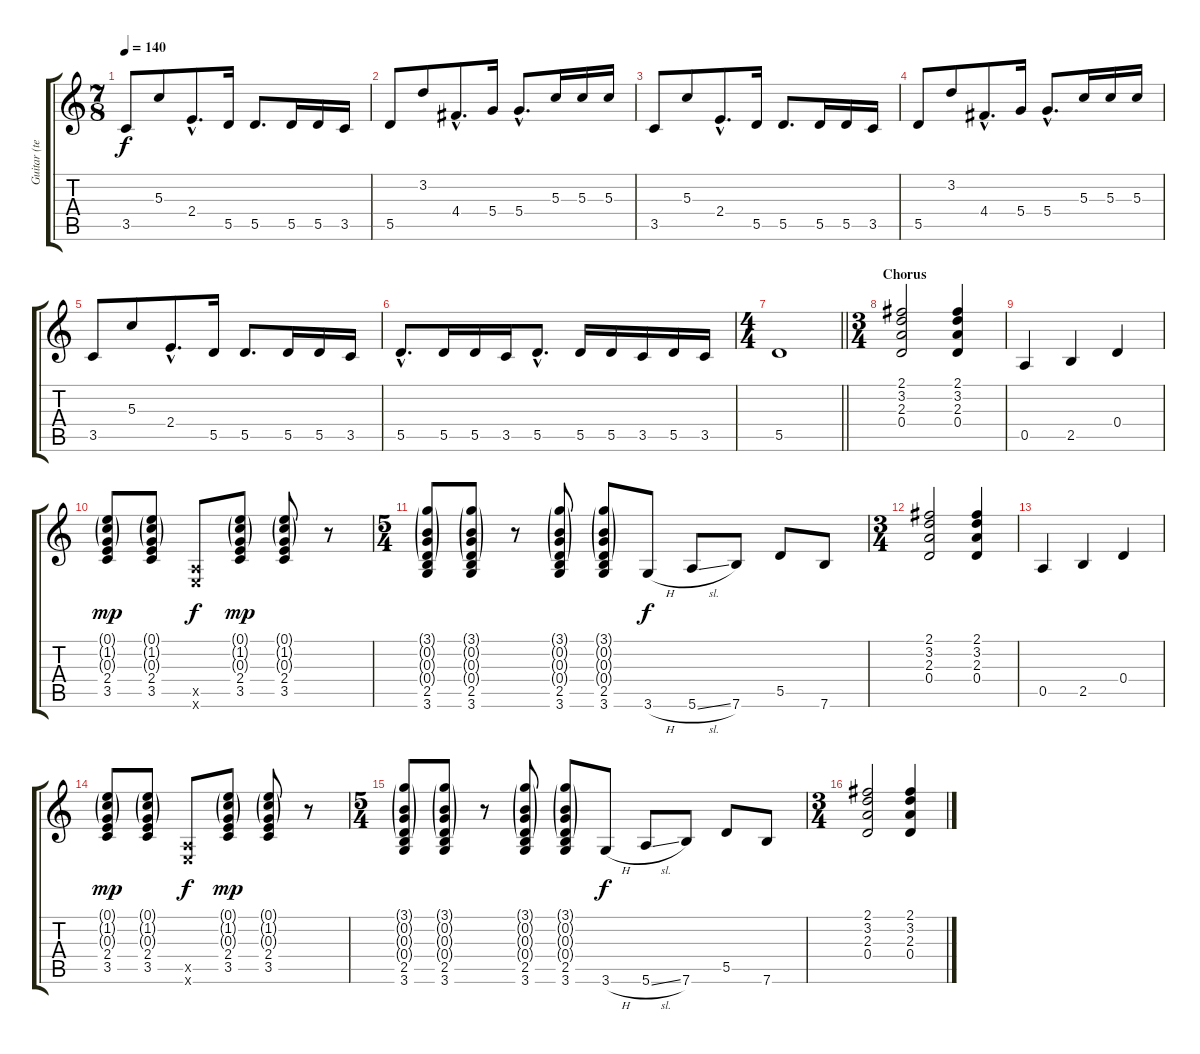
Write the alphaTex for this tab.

\track ("Guitar (tele)" "Guitar (te") {instrument overdrivenguitar}
\staff {score tabs}
\tuning (E4 B3 G3 D3 A2 E2) {hide}
\ts (7 8)
\tempo 140
\clef g2
\ks c
3.5.8{dy f} 5.3.8 2.4{hac}.8{d} 5.5.16 5.5.8{d} 5.5.16 5.5.16 3.5.16 |
5.5.8 3.2.8 4.4{hac}.8{d} 5.4.16 5.4{hac}.8{d} 5.3.16 5.3.16 5.3.16 |
3.5.8 5.3.8 2.4{hac}.8{d} 5.5.16 5.5.8{d} 5.5.16 5.5.16 3.5.16 |
5.5.8 3.2.8 4.4{hac}.8{d} 5.4.16 5.4{hac}.8{d} 5.3.16 5.3.16 5.3.16 |
3.5.8 5.3.8 2.4{hac}.8{d} 5.5.16 5.5.8{d} 5.5.16 5.5.16 3.5.16 |
5.5{hac}.8{d} 5.5.16 5.5.16 3.5.16 5.5{hac}.8{d} 5.5.16 5.5.16 3.5.16 5.5.16 3.5.16 |
\ts (4 4)
\barLineRight lightlight
5.5.1 |
\ts (3 4)
\section ("" "Chorus")
(2.1 3.2 2.3 0.4).2{balance 3} (2.1 3.2 2.3 0.4).4 |
0.5.4 2.5.4 0.4.4 |
(0.1{g} 1.2{g} 0.3{g} 2.4 3.5).8{dy mp} (0.1{g} 1.2{g} 0.3{g} 2.4 3.5).8 (0.5{x} 0.6{x}).8{dy f} (0.1{g} 1.2{g} 0.3{g} 2.4 3.5).8{dy mp} (0.1{g} 1.2{g} 0.3{g} 2.4 3.5).8 r.8 |
\ts (5 4)
(3.1{g} 0.2{g} 0.3{g} 0.4{g} 2.5 3.6).8 (3.1{g} 0.2{g} 0.3{g} 0.4{g} 2.5 3.6).8 r.8 (3.1{g} 0.2{g} 0.3{g} 0.4{g} 2.5 3.6).8 (3.1{g} 0.2{g} 0.3{g} 0.4{g} 2.5 3.6).8 3.6{h}.8{dy f} 5.6{sl}.8 7.6.8 5.5.8 7.6.8 |
\ts (3 4)
(2.1 3.2 2.3 0.4).2 (2.1 3.2 2.3 0.4).4 |
0.5.4 2.5.4 0.4.4 |
(0.1{g} 1.2{g} 0.3{g} 2.4 3.5).8{dy mp} (0.1{g} 1.2{g} 0.3{g} 2.4 3.5).8 (0.5{x} 0.6{x}).8{dy f} (0.1{g} 1.2{g} 0.3{g} 2.4 3.5).8{dy mp} (0.1{g} 1.2{g} 0.3{g} 2.4 3.5).8 r.8 |
\ts (5 4)
(3.1{g} 0.2{g} 0.3{g} 0.4{g} 2.5 3.6).8 (3.1{g} 0.2{g} 0.3{g} 0.4{g} 2.5 3.6).8 r.8 (3.1{g} 0.2{g} 0.3{g} 0.4{g} 2.5 3.6).8 (3.1{g} 0.2{g} 0.3{g} 0.4{g} 2.5 3.6).8 3.6{h}.8{dy f} 5.6{sl}.8 7.6.8 5.5.8 7.6.8 |
\ts (3 4)
(2.1 3.2 2.3 0.4).2 (2.1 3.2 2.3 0.4).4
